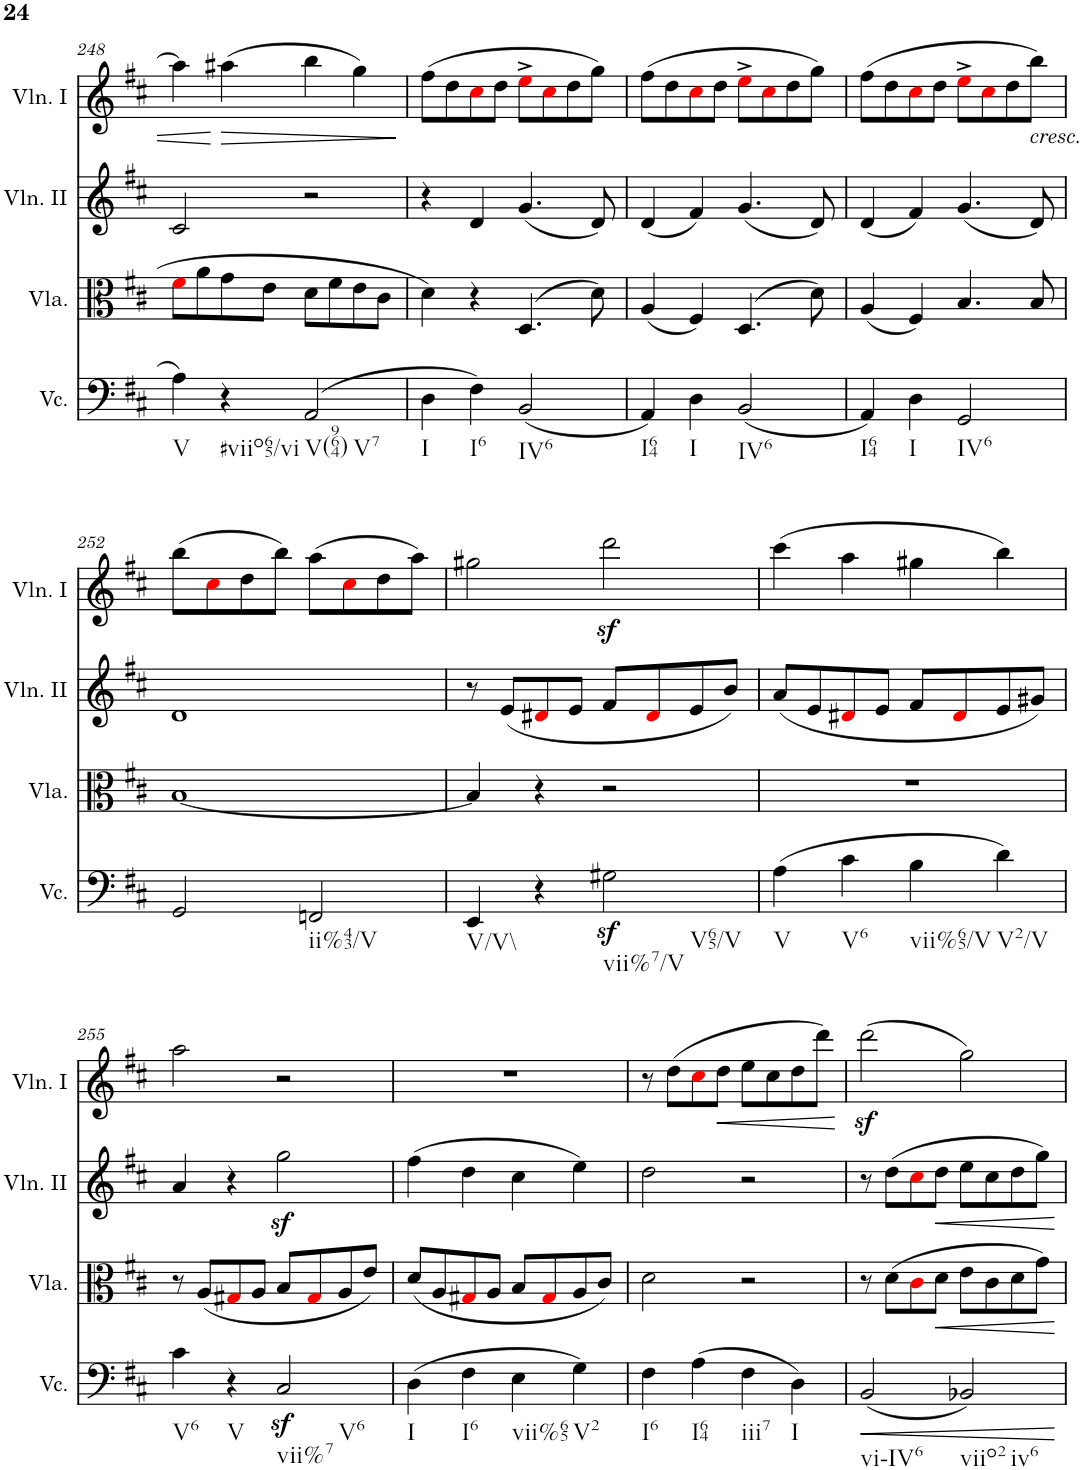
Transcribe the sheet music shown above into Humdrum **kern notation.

**kern	**dynam	**kern	**dynam	**kern	**dynam	**kern	**dynam
*part4	*part4	*part3	*part3	*part2	*part2	*part1	*part1
*staff4	*staff4	*staff3	*staff3	*staff2	*staff2	*staff1	*staff1
*I"Violoncello	*	*I"Viola	*	*I"Violino II	*	*I"Violino I	*
*I'Vc.	*	*I'Vla.	*	*I'Vln. II	*	*I'Vln. I	*
!!LO:PB:g=z
*clefF4	*	*clefC3	*	*clefG2	*	*clefG2	*
*k[f#c#]	*	*k[f#c#]	*	*k[f#c#]	*	*k[f#c#]	*
*M4/4	*	*M4/4	*	*M4/4	*	*M4/4	*
*met(c)	*	*met(c)	*	*met(c)	*	*met(c)	*
=248	=248	=248	=248	=248	=248	=248	=248
!LO:TX:b:t=V	!	!	!	!	!	!	!
4A\	.	8f#i\L	.	2c#/	.	4aa\]	.
.	.	8a\	.	.	.	.	.
!LO:TX:b:t=#viio65/vi	!	!	!	!	!	!	!
!	!	!	!	!	!	!	!LO:HP:b
4r	.	8g\	.	.	.	(4aa#X\	>
.	.	8e\J	.	.	.	.	.
!LO:TX:b:t=V(964)	!	!	!	!	!	!	!
!LO:TX:b:t=V7	!	!	!	!	!	!	!
(2AA/	.	8d\L	.	2r	.	4bb\	.
.	.	8f#\	.	.	.	.	.
.	.	8e\	.	.	.	4gg\)	.
.	.	8c#\J	.	.	.	.	.
.	.	.	.	.	.	.	]
=249	=249	=249	=249	=249	=249	=249	=249
!LO:TX:b:t=I	!	!	!	!	!	!	!
4D\	.	4d\	.	4r	.	(8ff#\L	.
.	.	.	.	.	.	8dd\	.
!LO:TX:b:t=I6	!	!	!	!	!	!	!
4F#\)	.	4r	.	4d/	.	8cc#i\	.
.	.	.	.	.	.	8dd\J	.
!LO:TX:b:t=IV6	!	!	!	!	!	!	!
(2BB/	.	(4.D/	.	(4.g/	.	8ee^i\L	.
.	.	.	.	.	.	8cc#i\	.
.	.	.	.	.	.	8dd\	.
.	.	8d\)	.	8d/)	.	8gg\J)	.
=250	=250	=250	=250	=250	=250	=250	=250
!LO:TX:b:t=I64	!	!	!	!	!	!	!
4AA/)	.	(4A/	.	(4d/	.	(8ff#\L	.
.	.	.	.	.	.	8dd\	.
!LO:TX:b:t=I	!	!	!	!	!	!	!
4D\	.	4F#/)	.	4f#/)	.	8cc#i\	.
.	.	.	.	.	.	8dd\J	.
!LO:TX:b:t=IV6	!	!	!	!	!	!	!
(2BB/	.	(4.D/	.	(4.g/	.	8ee^i\L	.
.	.	.	.	.	.	8cc#i\	.
.	.	.	.	.	.	8dd\	.
.	.	8d\)	.	8d/)	.	8gg\J)	.
=251	=251	=251	=251	=251	=251	=251	=251
!LO:TX:b:t=I64	!	!	!	!	!	!	!
4AA/)	.	(4A/	.	(4d/	.	(8ff#\L	.
.	.	.	.	.	.	8dd\	.
!LO:TX:b:t=I	!	!	!	!	!	!	!
4D\	.	4F#/)	.	4f#/)	.	8cc#i\	.
.	.	.	.	.	.	8dd\J	.
!LO:TX:b:t=IV6	!	!	!	!	!	!	!
2GG/	.	4.B/	.	(4.g/	.	8ee^i\L	.
.	.	.	.	.	.	8cc#i\	.
.	.	.	.	.	.	8dd\	.
!	!	!	!	!	!	!LO:TX:b:i:t=cresc.	!
.	.	8B/	.	8d/)	.	8bb\J)	.
!!LO:LB:g=z
=252	=252	=252	=252	=252	=252	=252	=252
2GG/	.	[1B	.	1d	.	(8bb\L	.
.	.	.	.	.	.	8cc#i\	.
.	.	.	.	.	.	8dd\	.
.	.	.	.	.	.	8bb\J)	.
!LO:TX:b:t=ii%43/V	!	!	!	!	!	!	!
2FFn/	.	.	.	.	.	(8aa\L	.
.	.	.	.	.	.	8cc#i\	.
.	.	.	.	.	.	8dd\	.
.	.	.	.	.	.	8aa\J)	.
=253	=253	=253	=253	=253	=253	=253	=253
!LO:TX:b:t=V/V\\	!	!	!	!	!	!	!
4EE/	.	4B/]	.	8r	.	2gg#X\	.
.	.	.	.	(8e/L	.	.	.
4r	.	4r	.	8d#Xi/	.	.	.
.	.	.	.	8e/J	.	.	.
!LO:TX:b:t=vii%7/V	!	!	!	!	!	!	!
!LO:TX:b:t=V65/V	!	!	!	!	!	!	!
2G#Xz<\	.	2r	.	8f#/L	.	2dddz<\	.
.	.	.	.	8d#i/	.	.	.
.	.	.	.	8e/	.	.	.
.	.	.	.	8b/J)	.	.	.
=254	=254	=254	=254	=254	=254	=254	=254
!LO:TX:b:t=V	!	!	!	!	!	!	!
(4A\	.	1r	.	(8a/L	.	(4ccc#\	.
.	.	.	.	8e/	.	.	.
!LO:TX:b:t=V6	!	!	!	!	!	!	!
4c#\	.	.	.	8d#Xi/	.	4aa\	.
.	.	.	.	8e/J	.	.	.
!LO:TX:b:t=vii%65/V	!	!	!	!	!	!	!
4B\	.	.	.	8f#/L	.	4gg#X\	.
.	.	.	.	8d#i/	.	.	.
!LO:TX:b:t=V2/V	!	!	!	!	!	!	!
4d\)	.	.	.	8e/	.	4bb\)	.
.	.	.	.	8g#X/J)	.	.	.
!!LO:LB:g=z
=255	=255	=255	=255	=255	=255	=255	=255
!LO:TX:b:t=V6	!	!	!	!	!	!	!
4c#\	.	8r	.	4a/	.	2aa\	.
.	.	(8A/L	.	.	.	.	.
!LO:TX:b:t=V	!	!	!	!	!	!	!
4r	.	8G#Xi/	.	4r	.	.	.
.	.	8A/J	.	.	.	.	.
!LO:TX:b:t=vii%7	!	!	!	!	!	!	!
!LO:TX:b:t=V6	!	!	!	!	!	!	!
2C#z</	.	8B/L	.	2ggz<\	.	2r	.
.	.	8G#i/	.	.	.	.	.
.	.	8A/	.	.	.	.	.
.	.	8e/J)	.	.	.	.	.
=256	=256	=256	=256	=256	=256	=256	=256
!LO:TX:b:t=I	!	!	!	!	!	!	!
(4D\	.	(8d/L	.	(4ff#\	.	1r	.
.	.	8A/	.	.	.	.	.
!LO:TX:b:t=I6	!	!	!	!	!	!	!
4F#\	.	8G#Xi/	.	4dd\	.	.	.
.	.	8A/J	.	.	.	.	.
!LO:TX:b:t=vii%65	!	!	!	!	!	!	!
4E\	.	8B/L	.	4cc#\	.	.	.
.	.	8G#i/	.	.	.	.	.
!LO:TX:b:t=V2	!	!	!	!	!	!	!
4G\)	.	8A/	.	4ee\)	.	.	.
.	.	8c#/J)	.	.	.	.	.
=257	=257	=257	=257	=257	=257	=257	=257
!LO:TX:b:t=I6	!	!	!	!	!	!	!
4F#\	.	2d\	.	2dd\	.	8r	.
.	.	.	.	.	.	(8dd\L	.
!LO:TX:b:t=I64	!	!	!	!	!	!	!
(4A\	.	.	.	.	.	8cc#i\	.
!	!	!	!	!	!	!	!LO:HP:b
.	.	.	.	.	.	8dd\J	<
!LO:TX:b:t=iii7	!	!	!	!	!	!	!
4F#\	.	2r	.	2r	.	8ee\L	.
.	.	.	.	.	.	8cc#\	.
!LO:TX:b:t=I	!	!	!	!	!	!	!
4D\)	.	.	.	.	.	8dd\	.
.	.	.	.	.	.	8ddd\J)	.
.	.	.	.	.	.	.	[
=258	=258	=258	=258	=258	=258	=258	=258
!LO:TX:b:t=vi-IV6	!	!	!	!	!	!	!
!	!LO:HP:b	!	!	!	!	!	!
(2BB/	<	8r	.	8r	.	(2dddz<\	.
.	.	(8d\L	.	(8dd\L	.	.	.
.	.	8c#i\	.	8cc#i\	.	.	.
!	!	!	!LO:HP:b	!	!LO:HP:b	!	!
.	.	8d\J	<	8dd\J	<	.	.
!LO:TX:b:t=viio2	!	!	!	!	!	!	!
!LO:TX:b:t=iv6	!	!	!	!	!	!	!
2BB-X/)	.	8e\L	.	8ee\L	.	2gg\)	.
.	.	8c#\	.	8cc#\	.	.	.
.	.	8d\	.	8dd\	.	.	.
.	.	8g\J)	.	8gg\J)	.	.	.
.	[	.	[	.	[	.	.
=	=	=	=	=	=	=	=
*-	*-	*-	*-	*-	*-	*-	*-
